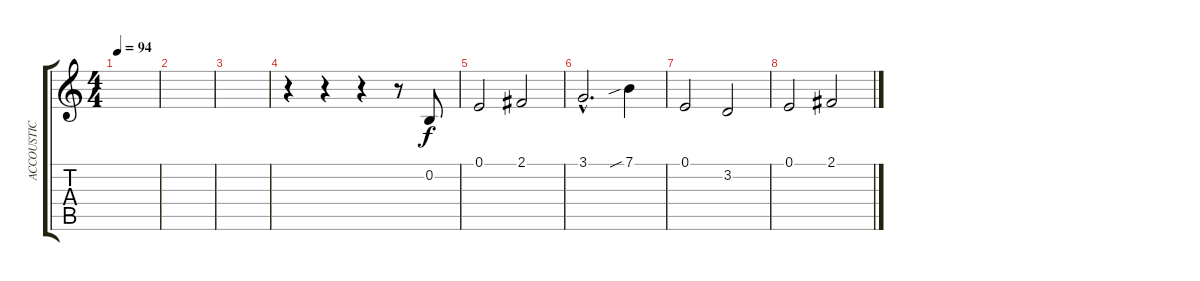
\track ("ACCOUSTIC" "ACCOUSTIC") {instrument violin}
\staff {score tabs}
\tuning (E4 B3 G3 D3 A2 E2) {hide}
\ts (4 4)
\tempo 94
\clef g2
\ks c
|
|
|
r.4 r.4 r.4 r.8{volume 16} 0.2.8 |
0.1.2 2.1.2 |
3.1{hac}.2{d} 7.1{sib}.4 |
0.1.2 3.2.2 |
0.1.2 2.1.2
